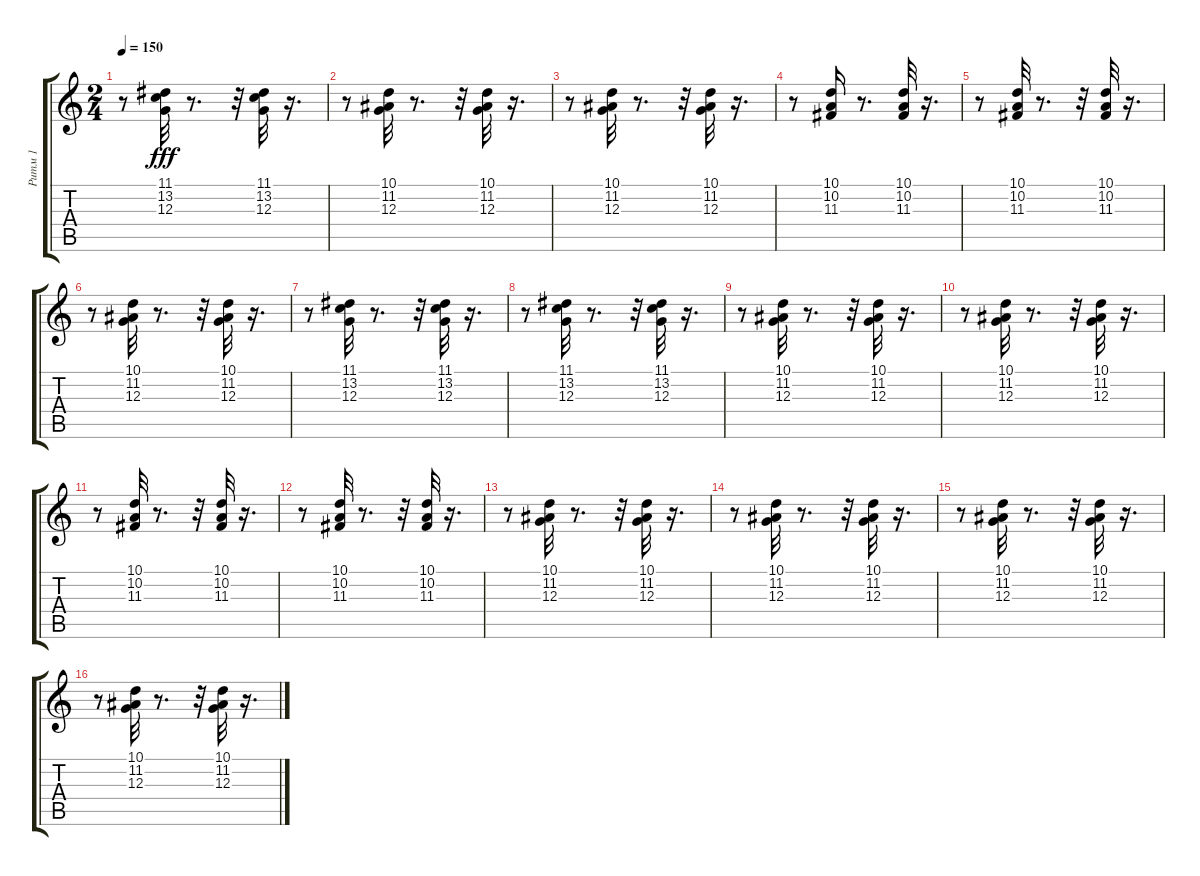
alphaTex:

\track ("Ритм 1" "Ритм 1") {instrument accordion}
\staff {score tabs}
\tuning (E4 B3 G3 D3 A2 E2) {hide}
\ts (2 4)
\tempo 150
\clef g2
\ks c
r.8{dy fff} (11.1 13.2 12.3).32 r.8{d} r.32 (11.1 13.2 12.3).32 r.16{d} |
r.8 (10.1 11.2 12.3).32 r.8{d} r.32 (10.1 11.2 12.3).32 r.16{d} |
r.8 (10.1 11.2 12.3).32 r.8{d} r.32 (10.1 11.2 12.3).32 r.16{d} |
r.8 (10.1 10.2 11.3).16 r.8{d} (10.1 10.2 11.3).32 r.16{d} |
r.8 (10.1 10.2 11.3).32 r.8{d} r.32 (10.1 10.2 11.3).32 r.16{d} |
r.8 (10.1 11.2 12.3).32 r.8{d} r.32 (10.1 11.2 12.3).32 r.16{d} |
r.8 (11.1 13.2 12.3).32 r.8{d} r.32 (11.1 13.2 12.3).32 r.16{d} |
r.8 (11.1 13.2 12.3).32 r.8{d} r.32 (11.1 13.2 12.3).32 r.16{d} |
r.8 (10.1 11.2 12.3).32 r.8{d} r.32 (10.1 11.2 12.3).32 r.16{d} |
r.8 (10.1 11.2 12.3).32 r.8{d} r.32 (10.1 11.2 12.3).32 r.16{d} |
r.8 (10.1 10.2 11.3).32 r.8{d} r.32 (10.1 10.2 11.3).32 r.16{d} |
r.8 (10.1 10.2 11.3).32 r.8{d} r.32 (10.1 10.2 11.3).32 r.16{d} |
r.8 (10.1 11.2 12.3).32 r.8{d} r.32 (10.1 11.2 12.3).32 r.16{d} |
r.8 (10.1 11.2 12.3).32 r.8{d} r.32 (10.1 11.2 12.3).32 r.16{d} |
r.8 (10.1 11.2 12.3).32 r.8{d} r.32 (10.1 11.2 12.3).32 r.16{d} |
r.8 (10.1 11.2 12.3).32 r.8{d} r.32 (10.1 11.2 12.3).32 r.16{d}
